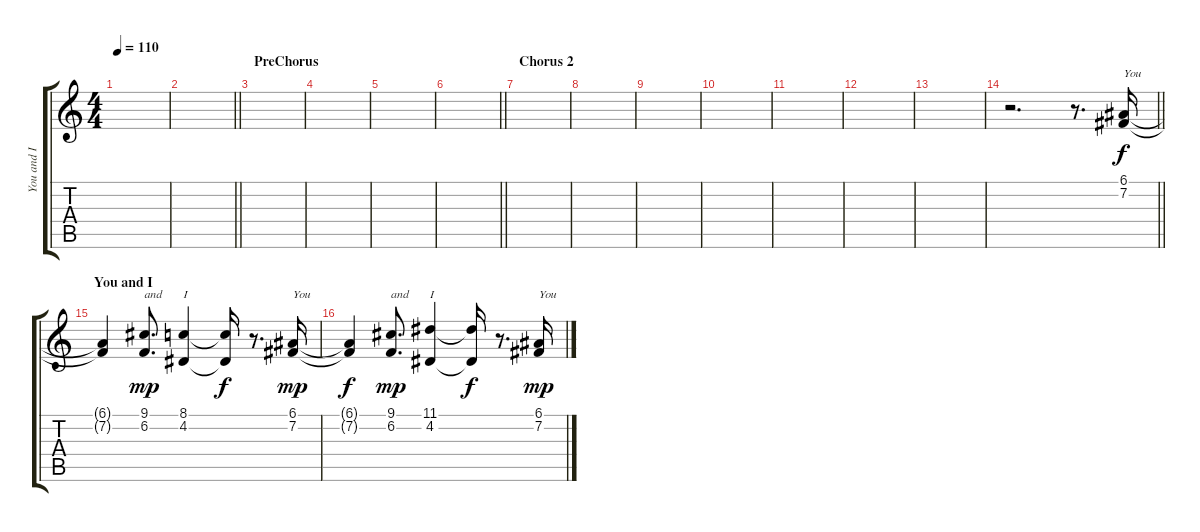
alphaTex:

\track ("You and I (Jay Kay)" "You and I ") {instrument recorder}
\staff {score tabs}
\tuning (E4 B3 G3 D3 A2 E2) {hide}
\ts (4 4)
\tempo 110
\clef g2
\ks c
|
\barLineRight lightlight
|
\section ("" "PreChorus")
|
|
|
\barLineRight lightlight
|
\section ("" "Chorus 2")
|
|
|
|
|
|
|
\barLineRight lightlight
r.2{d} r.8{d} (6.1 7.2).16{txt "You"} |
\section ("" "You and I")
(6.1{t} 7.2{t}).4{dy f} (9.1 6.2).8{d txt "and" dy mp} (8.1 4.2).4{txt "I"} (8.1{t} 4.2{t}).16{dy f} r.8{d} (6.1 7.2).16{txt "You" dy mp} |
(6.1{t} 7.2{t}).4{dy f} (9.1 6.2).8{d txt "and" dy mp} (11.1 4.2).4{txt "I"} (11.1{t} 4.2{t}).16{dy f} r.8{d} (6.1 7.2).16{txt "You" dy mp}
